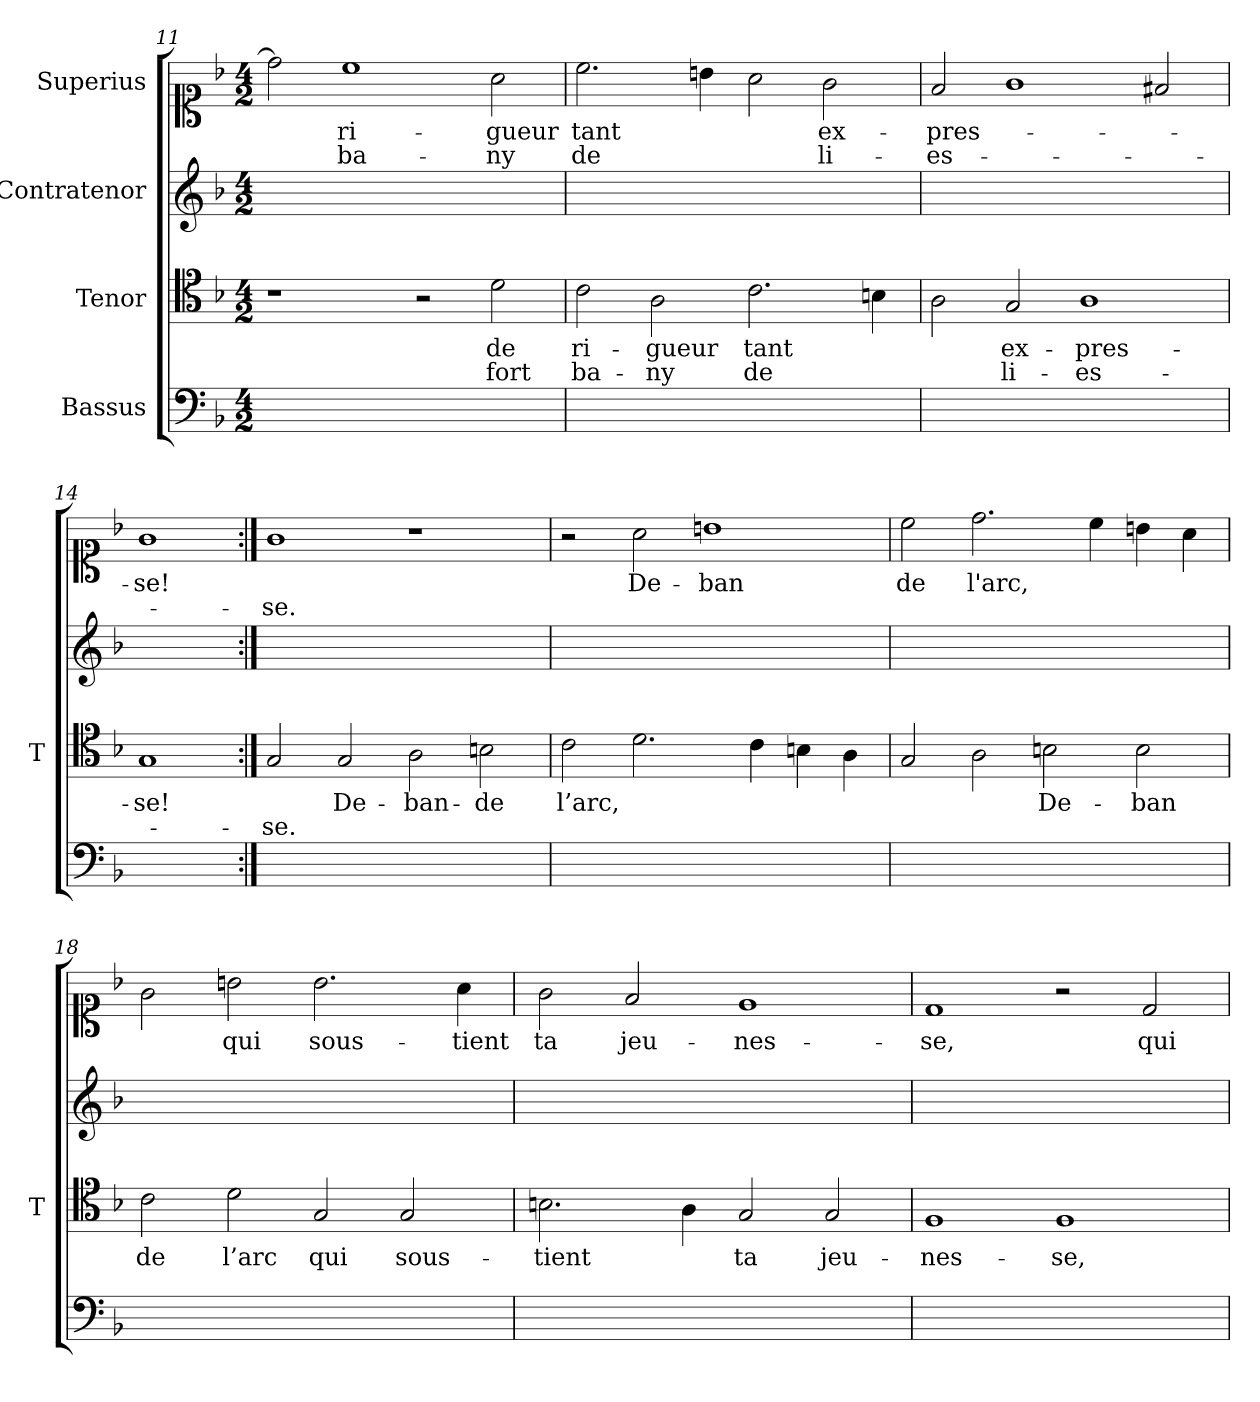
**kern	**kern	**text	**text	**kern	**kern	**text	**text
*part4	*part3	*part3	*part3	*part2	*part1	*part1	*part1
*staff4	*staff3	*staff3	*staff3	*staff2	*staff1	*staff1	*staff1
*I"Bassus	*I"Tenor	*	*	*I"Contratenor	*I"Superius	*	*
*	*I'T	*	*	*	*	*	*
*clefF4	*clefC4	*	*	*clefG2	*clefC1	*	*
*k[b-]	*k[b-]	*	*	*k[b-]	*k[b-]	*	*
*M4/2	*M4/2	*	*	*M4/2	*M4/2	*	*
=11	=11	=11	=11	=11	=11	=11	=11
0ryy	1r	.	.	0ryy	2dd]	.	.
.	.	.	.	.	1cc	ri-	ba-
.	2r	.	.	.	.	.	.
.	2d	-de	-fort	.	2a	-gueur	-ny
=12	=12	=12	=12	=12	=12	=12	=12
0ryy	2c	ri-	ba-	0ryy	2.cc	-tant	-de
.	2A	-gueur	-ny	.	.	.	.
.	.	.	.	.	4b	.	.
.	2.c	-tant	-de	.	2a	.	.
.	.	.	.	.	2g	ex-	li-
.	4Bn	.	.	.	.	.	.
=13	=13	=13	=13	=13	=13	=13	=13
0ryy	2A	.	.	0ryy	2f	pres-	es-
.	2G	ex-	li-	.	1g	.	.
.	1A	pres-	es-	.	.	.	.
.	.	.	.	.	2f#X	.	.
=14	=14	=14	=14	=14	=14	=14	=14
1ryy	1G	-se!	.	1ryy	1g	-se!	.
=15:|!	=15:|!	=15:|!	=15:|!	=15:|!	=15:|!	=15:|!	=15:|!
0ryy	2G	.	-se.	0ryy	1g	.	-se.
.	2G	De-	.	.	.	.	.
.	2A	ban-	.	.	1r	.	.
.	2Bn	-de	.	.	.	.	.
=16	=16	=16	=16	=16	=16	=16	=16
0ryy	2c	-l’arc,	.	0ryy	2r	.	.
.	2.d	.	.	.	2a	De-	.
.	.	.	.	.	1b	-ban	.
.	4c	.	.	.	.	.	.
.	4Bn	.	.	.	.	.	.
.	4A	.	.	.	.	.	.
=17	=17	=17	=17	=17	=17	=17	=17
0ryy	2G	.	.	0ryy	2cc	-de	.
.	2A	.	.	.	2.dd	-l'arc,	.
.	2Bn	De-	.	.	.	.	.
.	.	.	.	.	4cc	.	.
.	2B	-ban	.	.	4b	.	.
.	.	.	.	.	4a	.	.
=18	=18	=18	=18	=18	=18	=18	=18
0ryy	2c	-de	.	0ryy	2g	.	.
.	2d	-l’arc	.	.	2b	-qui	.
.	2G	-qui	.	.	2.b	sous-	.
.	2G	sous-	.	.	.	.	.
.	.	.	.	.	4a	-tient	.
=19	=19	=19	=19	=19	=19	=19	=19
0ryy	2.Bn	-tient	.	0ryy	2g	-ta	.
.	.	.	.	.	2f	jeu-	.
.	4A	.	.	.	.	.	.
.	2G	-ta	.	.	1e	nes-	.
.	2G	jeu-	.	.	.	.	.
=20	=20	=20	=20	=20	=20	=20	=20
0ryy	1F	nes-	.	0ryy	1d	-se,	.
.	1F	-se,	.	.	2r	.	.
.	.	.	.	.	2d	-qui	.
=	=	=	=	=	=	=	=
*-	*-	*-	*-	*-	*-	*-	*-
